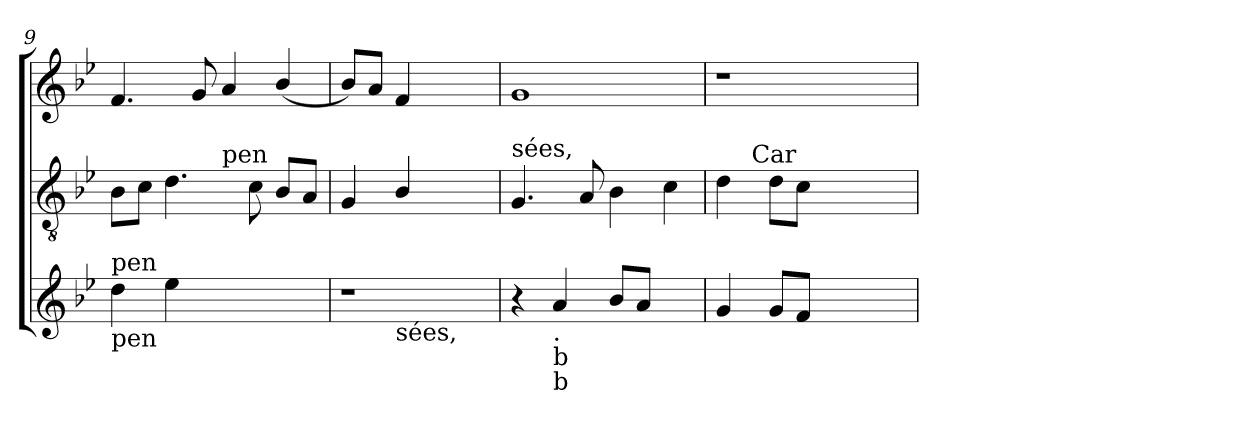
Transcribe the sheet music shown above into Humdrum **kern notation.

**kern	**kern	**kern
*part3	*part2	*part1
*staff3	*staff2	*staff1
*clefG2	*clefGv2	*clefG2
*ITrd1c2	*	*
*k[b-e-a-d-]	*k[b-e-]	*k[b-e-]
*A-:	*B-:	*B-:
=9	=9	=9
!LO:TX:a:t=pen	!	!
!LO:TX:b:t=pen	!	!
*	*^	*
4cc\	8B-\L	2ryy	4.f/
.	8c\J	.	.
4dd-\	4.d\	.	.
.	.	.	8g/
!	!	!LO:TX:a:t=pen	!
2ryy	.	2ryy	4a/
.	8c\	.	.
.	8B-/L	.	(<4b-/
.	8A/J	.	.
=10	=10	=10	=10
!LO:TX:a:t=sées,	!	!	!
*^	*v	*v	*
1r	4ryy	4G/	8b-/L)
.	.	.	8a/J
!	!LO:TX:b:t=sées,	!	!
.	2.ryy	4B-/	4f/
.	.	2ryy	2ryy
!!LO:LB:g=z
=11	=11	=11	=11
!	!	!LO:TX:a:t=sées,	!
!LO:TX:a:t=Car	!	!	!
!LO:TX:b:t=Car	!	!	!
*v	*v	*	*
4r	4.G/	1g
!LO:TX:b:t=.	!	!
!LO:TX:b:t=b	!	!
!LO:TX:b:t=b	!	!
4g/	.	.
.	8A/	.
8a-/L	4B-\	.
8g/J	.	.
4ryy	4c\	.
=12	=12	=12
*	*^	*
4f/	4d\	8.ryy	1r
!	!	!LO:TX:a:t=Car	!
.	.	2ryy	.
8f/L	8d\L	.	.
8e-/J	8c\J	.	.
2ryy	2ryy	.	.
.	.	4ryy	.
.	.	16ryy	.
*	*v	*v	*
=	=	=
*-	*-	*-
